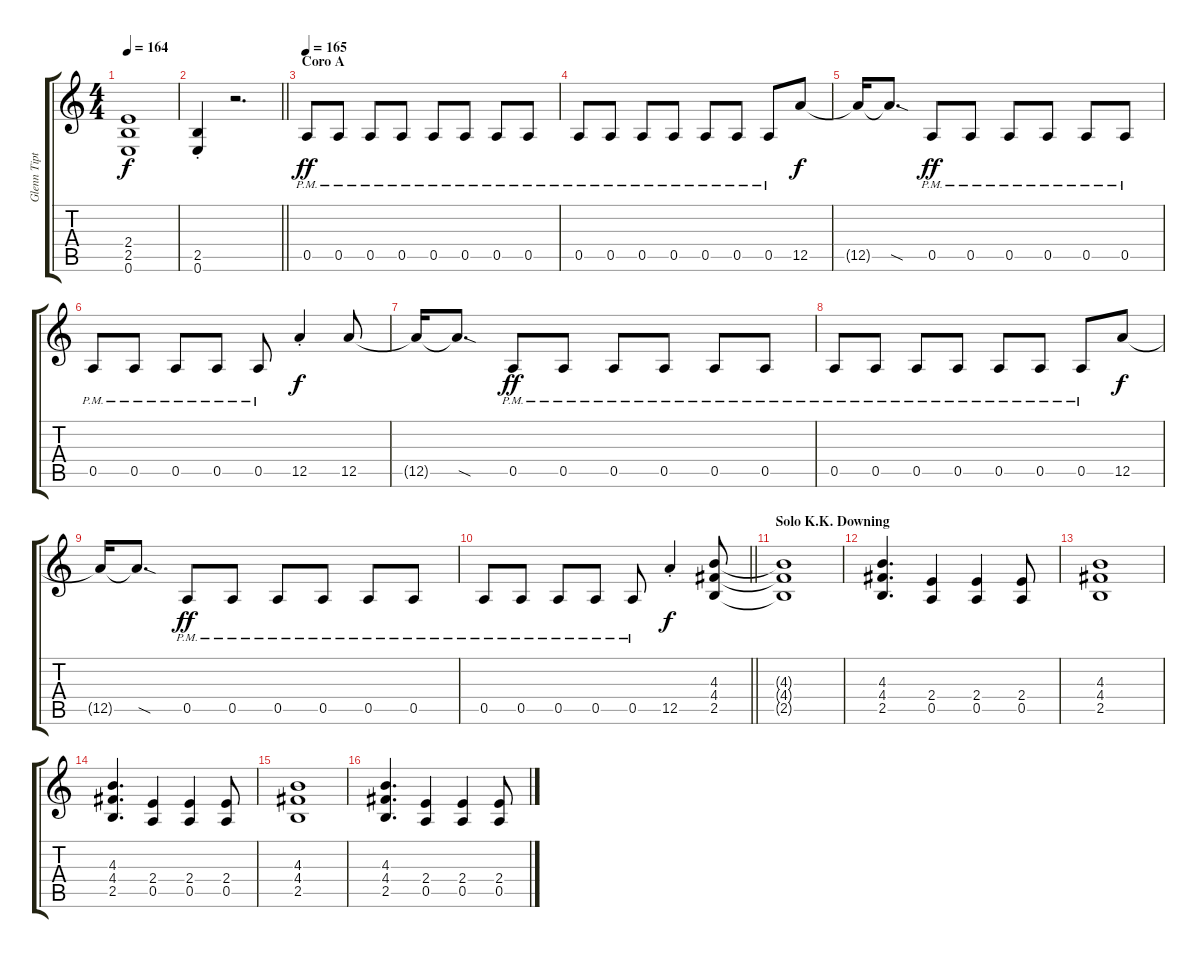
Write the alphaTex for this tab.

\track ("Glenn Tipton" "Glenn Tipt") {instrument distortionguitar}
\staff {score tabs}
\tuning (E4 B3 G3 D3 A2 E2) {hide}
\ts (4 4)
\tempo 164
\clef g2
\ks c
(2.4 2.5 0.6).1{dy f} |
\barLineRight lightlight
(2.5{st} 0.6{st}).4 r.2{d} |
\section ("" "Coro A")
\tempo 165
0.5{pm}.8{dy ff} 0.5{pm}.8 0.5{pm}.8 0.5{pm}.8 0.5{pm}.8 0.5{pm}.8 0.5{pm}.8 0.5{pm}.8 |
0.5{pm}.8 0.5{pm}.8 0.5{pm}.8 0.5{pm}.8 0.5{pm}.8 0.5{pm}.8 0.5{pm}.8 12.5.8{dy f} |
12.5{t}.16 12.5{sod t}.8{d} 0.5{pm}.8{dy ff} 0.5{pm}.8 0.5{pm}.8 0.5{pm}.8 0.5{pm}.8 0.5{pm}.8 |
0.5{pm}.8 0.5{pm}.8 0.5{pm}.8 0.5{pm}.8 0.5{pm}.8 12.5{st}.4{dy f} 12.5.8 |
12.5{t}.16 12.5{sod t}.8{d} 0.5{pm}.8{dy ff} 0.5{pm}.8 0.5{pm}.8 0.5{pm}.8 0.5{pm}.8 0.5{pm}.8 |
0.5{pm}.8 0.5{pm}.8 0.5{pm}.8 0.5{pm}.8 0.5{pm}.8 0.5{pm}.8 0.5{pm}.8 12.5.8{dy f} |
12.5{t}.16 12.5{sod t}.8{d} 0.5{pm}.8{dy ff} 0.5{pm}.8 0.5{pm}.8 0.5{pm}.8 0.5{pm}.8 0.5{pm}.8 |
\barLineRight lightlight
0.5{pm}.8 0.5{pm}.8 0.5{pm}.8 0.5{pm}.8 0.5{pm}.8 12.5{st}.4{dy f} (4.3 4.4 2.5).8 |
\section ("" "Solo K.K. Downing")
(4.3{t} 4.4{t} 2.5{t}).1 |
(4.3 4.4 2.5).4{d} (2.4 0.5).4 (2.4 0.5).4 (2.4 0.5).8 |
(4.3 4.4 2.5).1 |
(4.3 4.4 2.5).4{d} (2.4 0.5).4 (2.4 0.5).4 (2.4 0.5).8 |
(4.3 4.4 2.5).1 |
(4.3 4.4 2.5).4{d} (2.4 0.5).4 (2.4 0.5).4 (2.4 0.5).8
